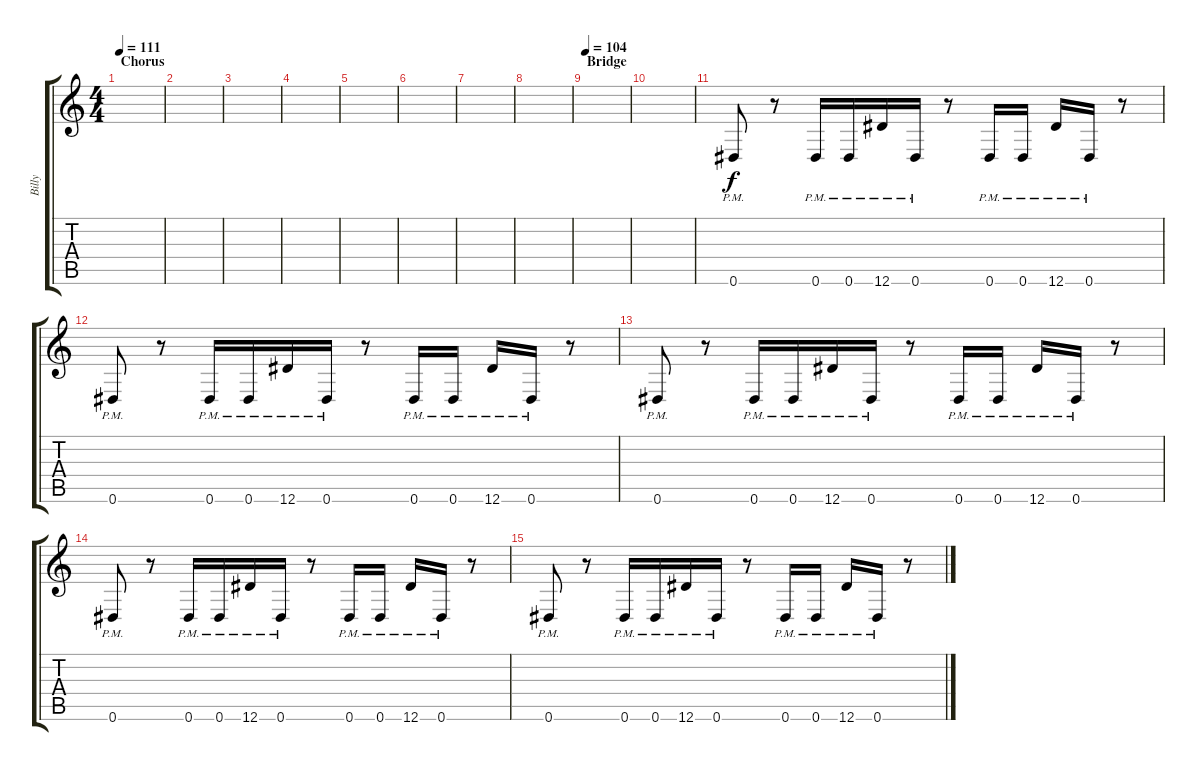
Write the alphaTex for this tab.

\track ("Billy" "Billy") {instrument overdrivenguitar}
\staff {score tabs}
\tuning (Eb4 Bb3 Gb3 Db3 Ab2 Eb2) {hide}
\ts (4 4)
\section ("" "Chorus")
\tempo 111
\clef g2
\ks c
|
|
|
|
|
|
|
|
\section ("" "Bridge")
\tempo 104
|
|
0.6{pm}.8{volume 10 instrument electricguitarclean} r.8 0.6{pm}.16 0.6{pm}.16 12.6{pm}.16 0.6{pm}.16 r.8 0.6{pm}.16 0.6{pm}.16 12.6{pm}.16 0.6{pm}.16 r.8 |
0.6{pm}.8{instrument electricguitarclean} r.8 0.6{pm}.16 0.6{pm}.16 12.6{pm}.16 0.6{pm}.16 r.8 0.6{pm}.16 0.6{pm}.16 12.6{pm}.16 0.6{pm}.16 r.8 |
0.6{pm}.8{instrument electricguitarclean} r.8 0.6{pm}.16 0.6{pm}.16 12.6{pm}.16 0.6{pm}.16 r.8 0.6{pm}.16 0.6{pm}.16 12.6{pm}.16 0.6{pm}.16 r.8 |
0.6{pm}.8{instrument electricguitarclean} r.8 0.6{pm}.16 0.6{pm}.16 12.6{pm}.16 0.6{pm}.16 r.8 0.6{pm}.16 0.6{pm}.16 12.6{pm}.16 0.6{pm}.16 r.8 |
0.6{pm}.8{instrument electricguitarclean} r.8 0.6{pm}.16 0.6{pm}.16 12.6{pm}.16 0.6{pm}.16 r.8 0.6{pm}.16 0.6{pm}.16 12.6{pm}.16 0.6{pm}.16 r.8
